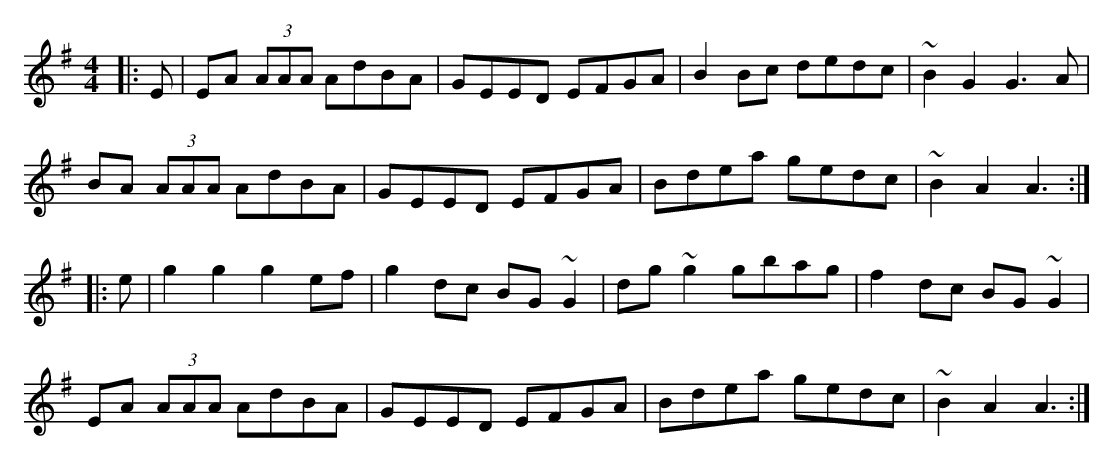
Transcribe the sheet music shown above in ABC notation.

X:1
M:4/4
K:Ador
|:E|EA (3AAA AdBA|GEED EFGA|B2 Bc dedc|~B2 G2 G3 A|
BA (3AAA AdBA|GEED EFGA|Bdea gedc|~B2 A2 A3:|
|:e|g2 g2 g2 ef|g2 dc BG ~G2|dg ~g2 gbag|f2 dc BG ~G2|
EA (3AAA AdBA|GEED EFGA|Bdea gedc|~B2 A2 A3:|
